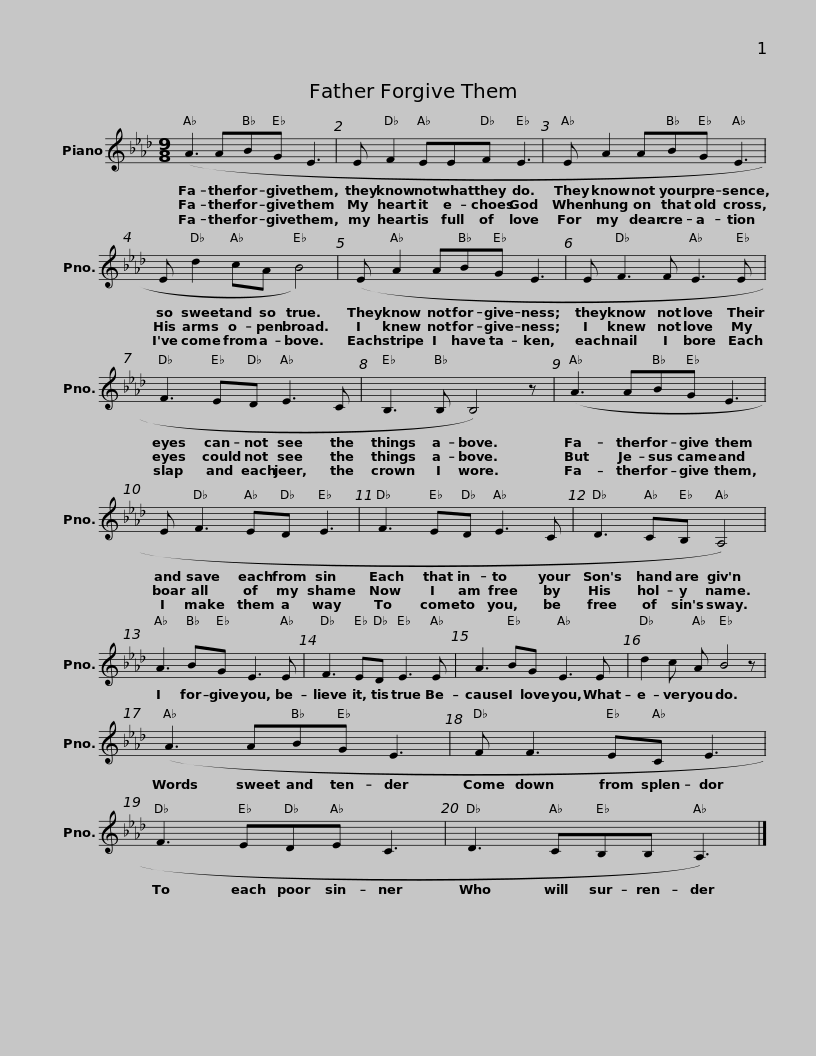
X:1
L:1/8
M:9/8
I:linebreak $
K:Ab
V:1 treble
V:1
 (A3 ABG E3 | E F2 EEF E3 | E A2 ABG E3 |$ E d2 cA B4) | (E A2 ABG E3 | %5
 E F3 F E3 E |$ F3 ED E3 C | B,3 B, B,4) z | (A3 ABG E3 | E F3 ED E3 |$ %10
 F3 ED E3 C | D3 CB, A,4) | A3 BG E3 E | F3 ED E3 E |$ A3 BG E3 E | %15
 d2 c A B4 z | (A3 ABG E3 | F F3 EC E3 |$ F3 EDE C3 | D3 CB,B, A,3) |] %20
